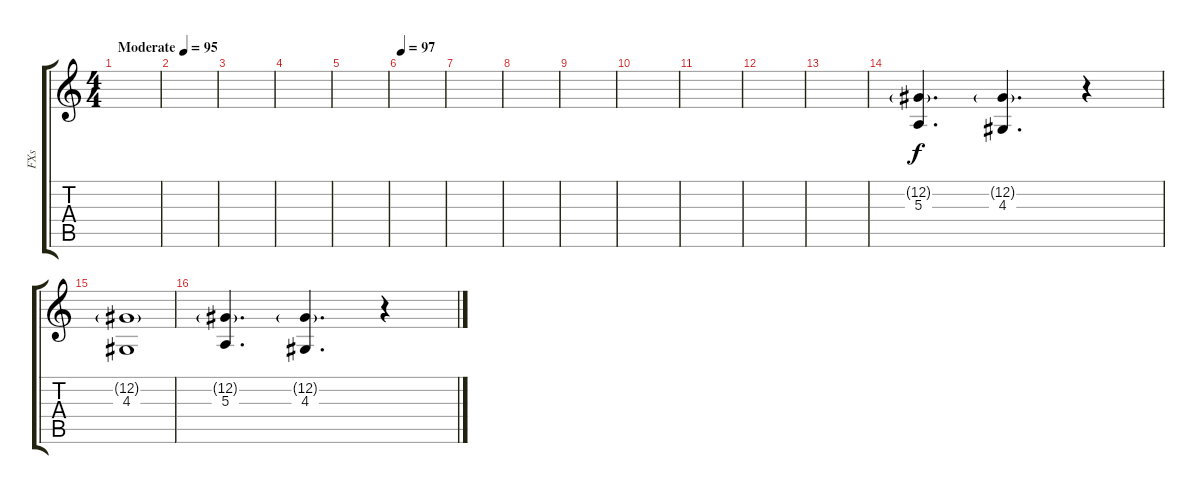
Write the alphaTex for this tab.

\track ("FXs" "FXs") {instrument steeldrums}
\staff {score tabs}
\tuning (Db4 Ab3 E3 B2 Gb2 B1) {hide}
\ts (4 4)
\tempo (95 "Moderate")
\clef g2
\ks c
|
|
|
|
|
\tempo 97
|
|
|
|
|
|
|
|
(12.2{g} 5.3).4{d} (12.2{g} 4.3).4{d} r.4 |
(12.2{g} 4.3).1 |
(12.2{g} 5.3).4{d} (12.2{g} 4.3).4{d} r.4
